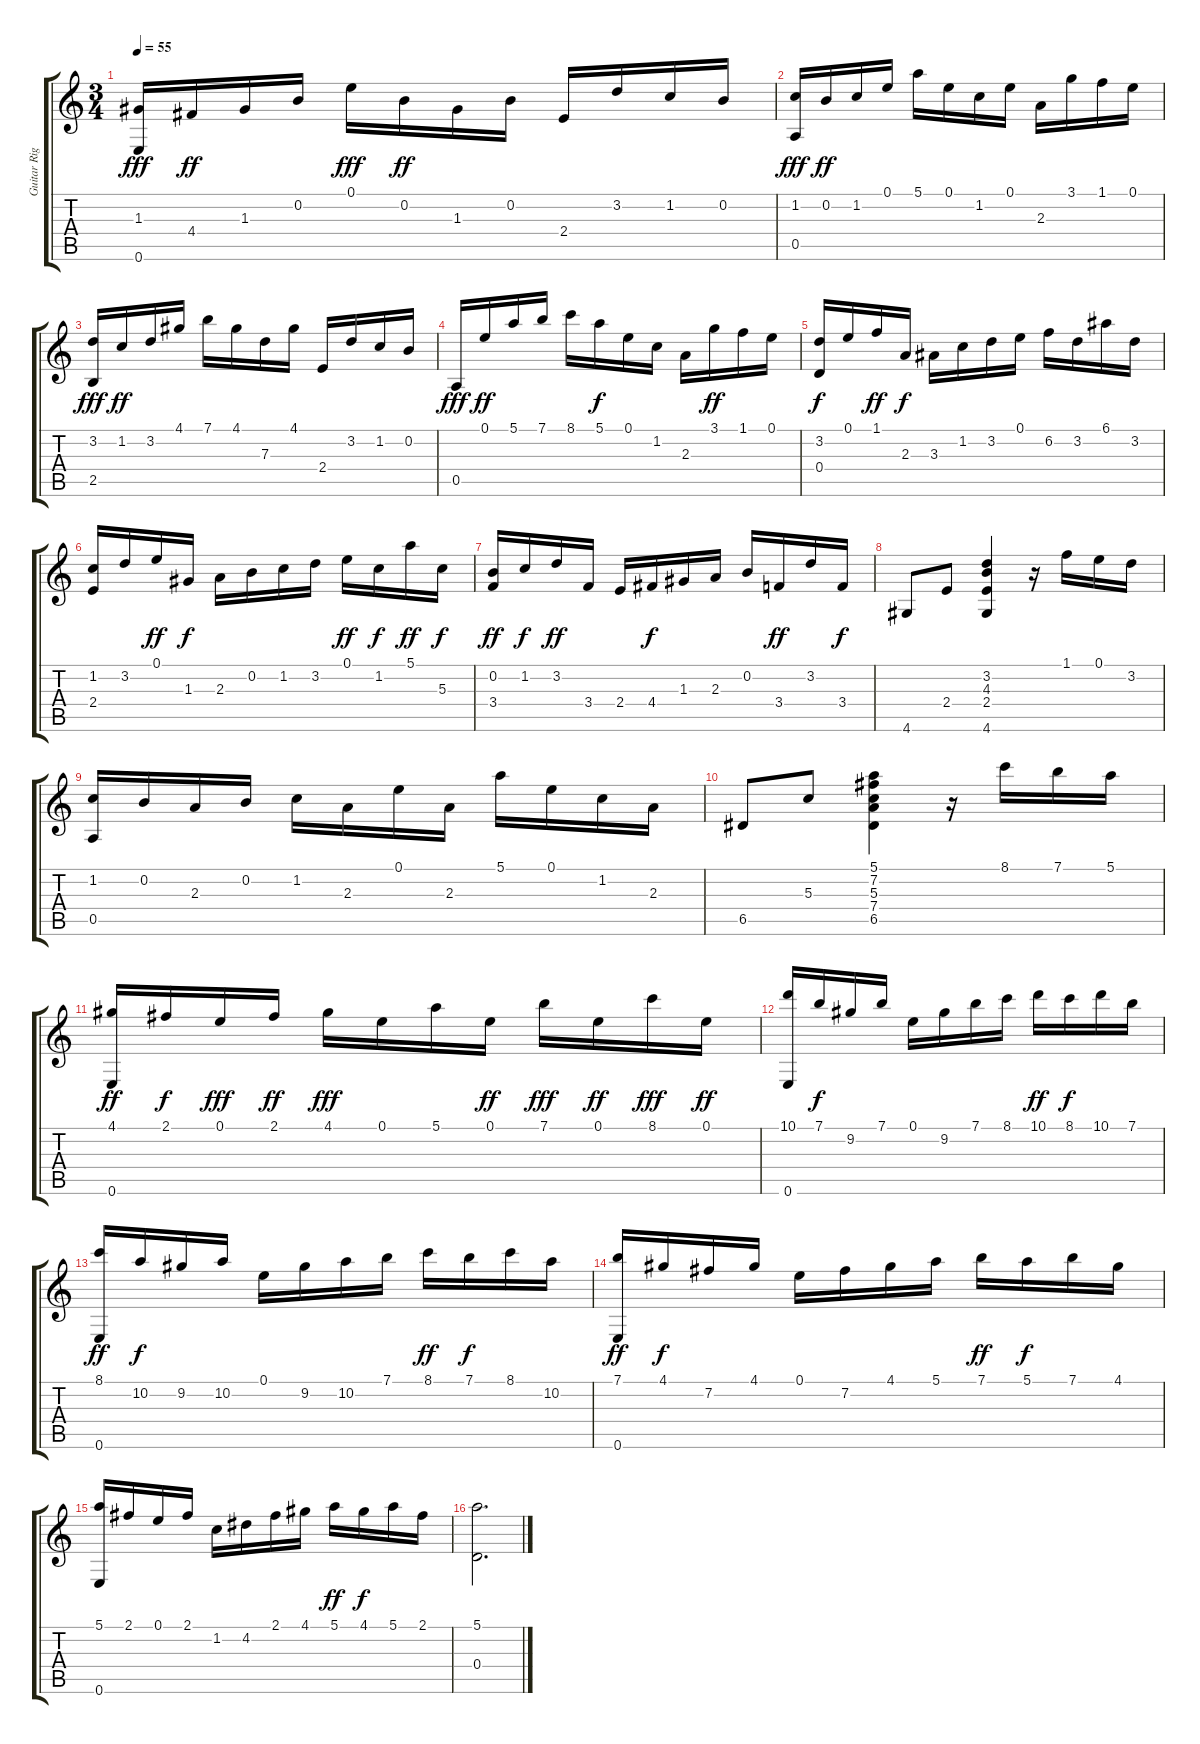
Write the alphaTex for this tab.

\track ("Guitar Right" "Guitar Rig") {instrument acousticguitarnylon}
\staff {score tabs}
\tuning (E4 B3 G3 D3 A2 E2) {hide}
\ts (3 4)
\tempo 55
\clef g2
\ks c
(1.3 0.6).16{dy fff} 4.4.16{dy ff} 1.3.16 0.2.16 0.1.16{dy fff} 0.2.16{dy ff} 1.3.16 0.2.16 2.4.16 3.2.16 1.2.16 0.2.16 |
(1.2 0.5).16{dy fff} 0.2.16{dy ff} 1.2.16 0.1.16 5.1.16 0.1.16 1.2.16 0.1.16 2.3.16 3.1.16 1.1.16 0.1.16 |
(3.2 2.5).16{dy fff} 1.2.16{dy ff} 3.2.16 4.1.16 7.1.16 4.1.16 7.3.16 4.1.16 2.4.16 3.2.16 1.2.16 0.2.16 |
0.5.16{dy fff} 0.1.16{dy ff} 5.1.16 7.1.16 8.1.16 5.1.16{dy f} 0.1.16 1.2.16 2.3.16 3.1.16{dy ff} 1.1.16 0.1.16 |
(3.2 0.4).16{dy f} 0.1.16 1.1.16{dy ff} 2.3.16{dy f} 3.3.16 1.2.16 3.2.16 0.1.16 6.2.16 3.2.16 6.1.16 3.2.16 |
(1.2 2.4).16 3.2.16 0.1.16{dy ff} 1.3.16{dy f} 2.3.16 0.2.16 1.2.16 3.2.16 0.1.16{dy ff} 1.2.16{dy f} 5.1.16{dy ff} 5.3.16{dy f} |
(0.2 3.4).16{dy ff} 1.2.16{dy f} 3.2.16{dy ff} 3.4.16 2.4.16 4.4.16{dy f} 1.3.16 2.3.16 0.2.16 3.4.16{dy ff} 3.2.16 3.4.16{dy f} |
4.6.8 2.4.8 (3.2 4.3 2.4 4.6).4 r.16 1.1.16 0.1.16 3.2.16 |
(1.2 0.5).16 0.2.16 2.3.16 0.2.16 1.2.16 2.3.16 0.1.16 2.3.16 5.1.16 0.1.16 1.2.16 2.3.16 |
6.5.8 5.3.8 (5.1 7.2 5.3 7.4 6.5).4 r.16 8.1.16 7.1.16 5.1.16 |
(4.1 0.6).16{dy ff} 2.1.16{dy f} 0.1.16{dy fff} 2.1.16{dy ff} 4.1.16{dy fff} 0.1.16 5.1.16 0.1.16{dy ff} 7.1.16{dy fff} 0.1.16{dy ff} 8.1.16{dy fff} 0.1.16{dy ff} |
(10.1 0.6).16 7.1.16{dy f} 9.2.16 7.1.16 0.1.16 9.2.16 7.1.16 8.1.16 10.1.16{dy ff} 8.1.16{dy f} 10.1.16 7.1.16 |
(8.1 0.6).16{dy ff} 10.2.16{dy f} 9.2.16 10.2.16 0.1.16 9.2.16 10.2.16 7.1.16 8.1.16{dy ff} 7.1.16{dy f} 8.1.16 10.2.16 |
(7.1 0.6).16{dy ff} 4.1.16{dy f} 7.2.16 4.1.16 0.1.16 7.2.16 4.1.16 5.1.16 7.1.16{dy ff} 5.1.16{dy f} 7.1.16 4.1.16 |
(5.1 0.6).16 2.1.16 0.1.16 2.1.16 1.2.16 4.2.16 2.1.16 4.1.16 5.1.16{dy ff} 4.1.16{dy f} 5.1.16 2.1.16 |
(5.1 0.4).2{d}
